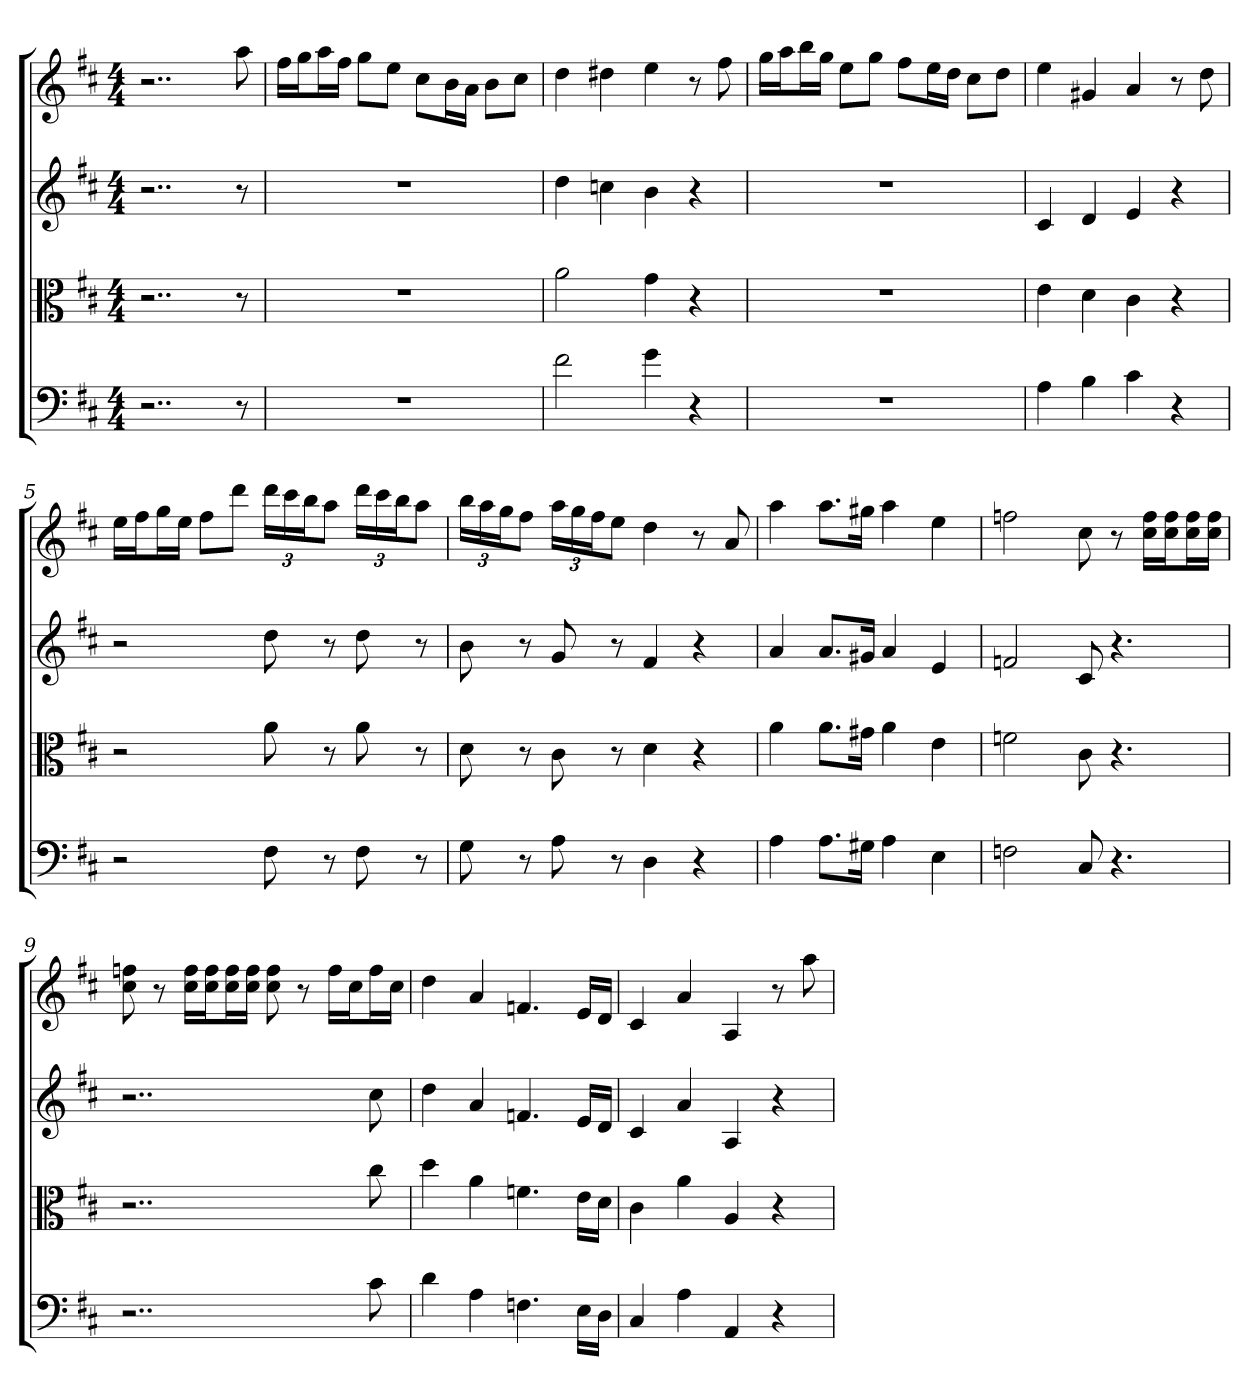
**kern	**kern	**kern	**kern
*part4	*part3	*part2	*part1
*staff4	*staff3	*staff2	*staff1
*clefF4	*clefC3	*	*
*k[f#c#]	*k[f#c#]	*k[f#c#]	*k[f#c#]
*D:	*D:	*D:	*D:
*M4/4	*M4/4	*M4/4	*M4/4
=	=	=	=
2..r	2..r	2..r	2..r
8r	8r	8r	8aa
=1	=1	=1	=1
1r	1r	1r	16ff#LL
.	.	.	16ggJ
.	.	.	16aaL
.	.	.	16ff#JJ
.	.	.	8ggL
.	.	.	8eeJ
.	.	.	8cc#L
.	.	.	16bL
.	.	.	16aJJ
.	.	.	8bL
.	.	.	8cc#J
=2	=2	=2	=2
2f#	2a	4dd	4dd
.	.	4ccn	4dd#X
4g	4g	4b	4ee
4r	4r	4r	8r
.	.	.	8ff#
=3	=3	=3	=3
1r	1r	1r	16ggLL
.	.	.	16aaJ
.	.	.	16bbL
.	.	.	16ggJJ
.	.	.	8eeL
.	.	.	8ggJ
.	.	.	8ff#L
.	.	.	16eeL
.	.	.	16ddJJ
.	.	.	8cc#L
.	.	.	8ddJ
=4	=4	=4	=4
4A	4e	4c#	4ee
4B	4d	4d	4g#X
4c#	4c#	4e	4a
4r	4r	4r	8r
.	.	.	8dd
=5	=5	=5	=5
2r	2r	2r	16eeLL
.	.	.	16ff#J
.	.	.	16ggL
.	.	.	16eeJJ
.	.	.	8ff#L
.	.	.	8dddJ
8F#	8a	8dd	24dddLL
.	.	.	24ccc#
.	.	.	24bbJ
8r	8r	8r	8aaJ
8F#	8a	8dd	24dddLL
.	.	.	24ccc#
.	.	.	24bbJ
8r	8r	8r	8aaJ
=6	=6	=6	=6
8G	8d	8b	24bbLL
.	.	.	24aa
.	.	.	24ggJ
8r	8r	8r	8ff#J
8A	8c#	8g	24aaLL
.	.	.	24gg
.	.	.	24ff#J
8r	8r	8r	8eeJ
4D	4d	4f#	4dd
4r	4r	4r	8r
.	.	.	8a
=7	=7	=7	=7
4A	4a	4a	4aa
8.A\L	8.a\L	8.aL	8.aaL
16G#X\Jk	16g#X\Jk	16g#XJk	16gg#XJk
4A	4a	4a	4aa
4E	4e	4e	4ee
=8	=8	=8	=8
2Fn	2fn	2fn	2ffn
8C#	8c#	8c#	8cc#
4.r	4.r	4.r	8r
.	.	.	16cc# 16ffLL
.	.	.	16cc# 16ffJ
.	.	.	16cc# 16ffL
.	.	.	16cc# 16ffJJ
=9	=9	=9	=9
2..r	2..r	2..r	8cc# 8ffn
.	.	.	8r
.	.	.	16cc# 16ffLL
.	.	.	16cc# 16ffJ
.	.	.	16cc# 16ffL
.	.	.	16cc# 16ffJJ
.	.	.	8cc# 8ff
.	.	.	8r
.	.	.	16ffLL
.	.	.	16cc#J
8c#	8cc#	8cc#	16ffL
.	.	.	16cc#JJ
=10	=10	=10	=10
4d	4dd	4dd	4dd
4A	4a	4a	4a
4.Fn	4.fn	4.fn	4.fn
16E\LL	16e\LL	16eLL	16eLL
16D\JJ	16d\JJ	16dJJ	16dJJ
=11	=11	=11	=11
4C#	4c#	4c#	4c#
4A	4a	4a	4a
4AA	4A	4A	4A
4r	4r	4r	8r
.	.	.	8aa
=	=	=	=
*-	*-	*-	*-
